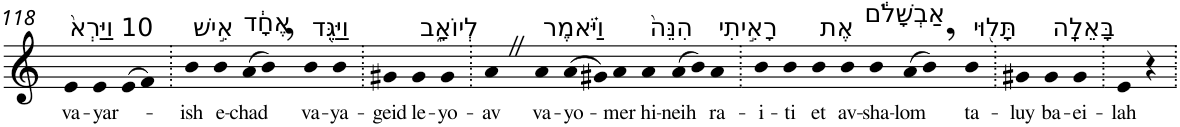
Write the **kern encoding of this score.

**kern	**text
*part1	*part1
*staff1	*staff1
*I"Piano	*
*I'Pno	*
!!LO:PB:g=z
*clefG2	*
*k[]	*
=118	=118
!LO:TX:a:t=10 וַיַּרְא֙	!
!	!LO:LY:b
4e	va-
!	!LO:LY:b
4e	-yar-
(>8e	.
8f)	.
=119.	=119.
!LO:TX:a:t=אִ֣ישׁ	!
!	!LO:LY:b
4b	ish
!LO:TX:a:t=אֶחָ֔ד	!
!	!LO:LY:b
4b	e-
!	!LO:LY:b
(>8a	-chad
8b,)	.
!LO:TX:a:t=וַיַּגֵּ֖ד	!
!	!LO:LY:b
4b	va-
!	!LO:LY:b
4b	-ya-
=120.	=120.
!	!LO:LY:b
4g#X	-geid
!LO:TX:a:t=לְיוֹאָ֑ב	!
!	!LO:LY:b
4g#	le-
!	!LO:LY:b
4g#	-yo-
=121.	=121.
!	!LO:LY:b
4aZ	-av
!LO:TX:a:t=וַיֹּ֗אמֶר	!
!	!LO:LY:b
4a	va-
!	!LO:LY:b
(>8a	-yo-
8g#X)	.
!	!LO:LY:b
4a	-mer
!LO:TX:a:t=הִנֵּה֙	!
!	!LO:LY:b
4a	hi-
!	!LO:LY:b
(>8a	-neih
8b)	.
!LO:TX:a:t=רָאִ֣יתִי	!
!	!LO:LY:b
4a	ra-
=122.	=122.
!	!LO:LY:b
4b	-i-
!	!LO:LY:b
4b	-ti
!LO:TX:a:t=אֶת	!
!	!LO:LY:b
4b	et
!LO:TX:a:t=אַבְשָׁלֹ֔ם	!
!	!LO:LY:b
4b	av-
!	!LO:LY:b
4b	-sha-
!	!LO:LY:b
(>8a	-lom
8b,)	.
!LO:TX:a:t=תָּל֖וּי	!
!	!LO:LY:b
4b	ta-
=123.	=123.
!	!LO:LY:b
4g#X	-luy
!LO:TX:a:t=בָּאֵלָֽה	!
!	!LO:LY:b
4g#	ba-
!	!LO:LY:b
4g#	-ei-
=124.	=124.
!	!LO:LY:b
4e	-lah
4r	.
=.	=.
*-	*-
